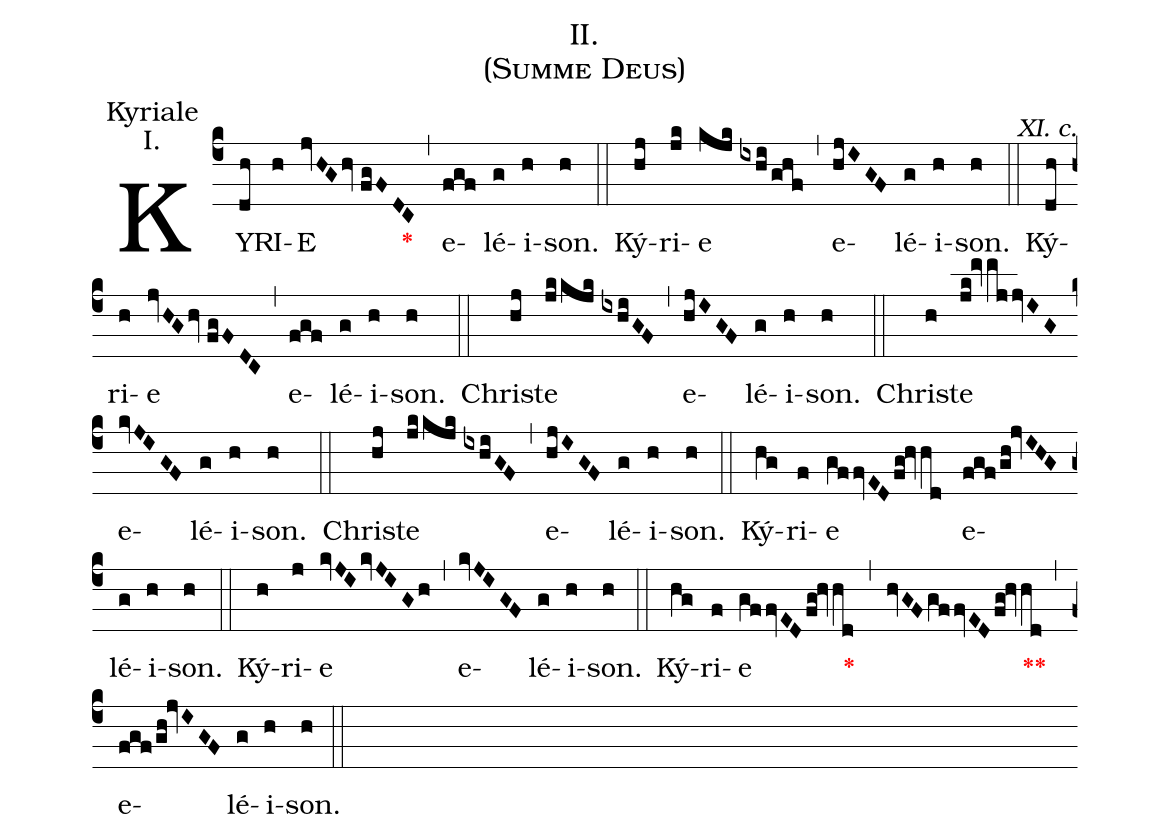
name:II.\\(Summe Deus);
mode:I.;
commentary:XI. c.;
office-part:Kyriale;
%%
(c4) KY(dh)RI(h)E(jvHGhv//fgFDC) <v>\red{*}</v>(,) e(fgf)lé(g)i(h)son.(h) (::) Ký(hj)ri(jk)e(kjk//ixhi/ghf) (,) e(hjIGF)lé(g)i(h)son.(h) (::) Ký(dh)ri(h)e(jvHG/hv///fgFDC)  (,) e(fgf)lé(g)i(h)son.(h) (::) Chri(hj)ste(jkkjk//ixhiGF) (,) e(hjIGF)lé(g)i(h)son.(h) (::) Chri(h)ste(jk!mv/mj/jvIG) e(kvJIGF)lé(g)i(h)son.(h) (::) Chri(hj)ste(jkkjk//ixhiGF) (,) e(hjIGF)lé(g)i(h)son.(h) (::) Ký(hg)ri(f)e(gffvED/fg!hv/hd)  e(fgf/gh!jvIHG)lé(g)i(h)son.(h) (::) Ký(h)ri(j)e(kvJI/kvJIGh) (,) e(kvJIGF)lé(g)i(h)son.(h) (::) Ký(hg)ri(f)e(gffvED/fg!hvhd) <v>\red{*}</v>(,) (hvGFgffvED/fg!hvhd) <v>\red{*}</v><v>\red{*}</v>(,) e(fgf/gh!jvIGF)lé(g)i(h)son.(h) (::)
